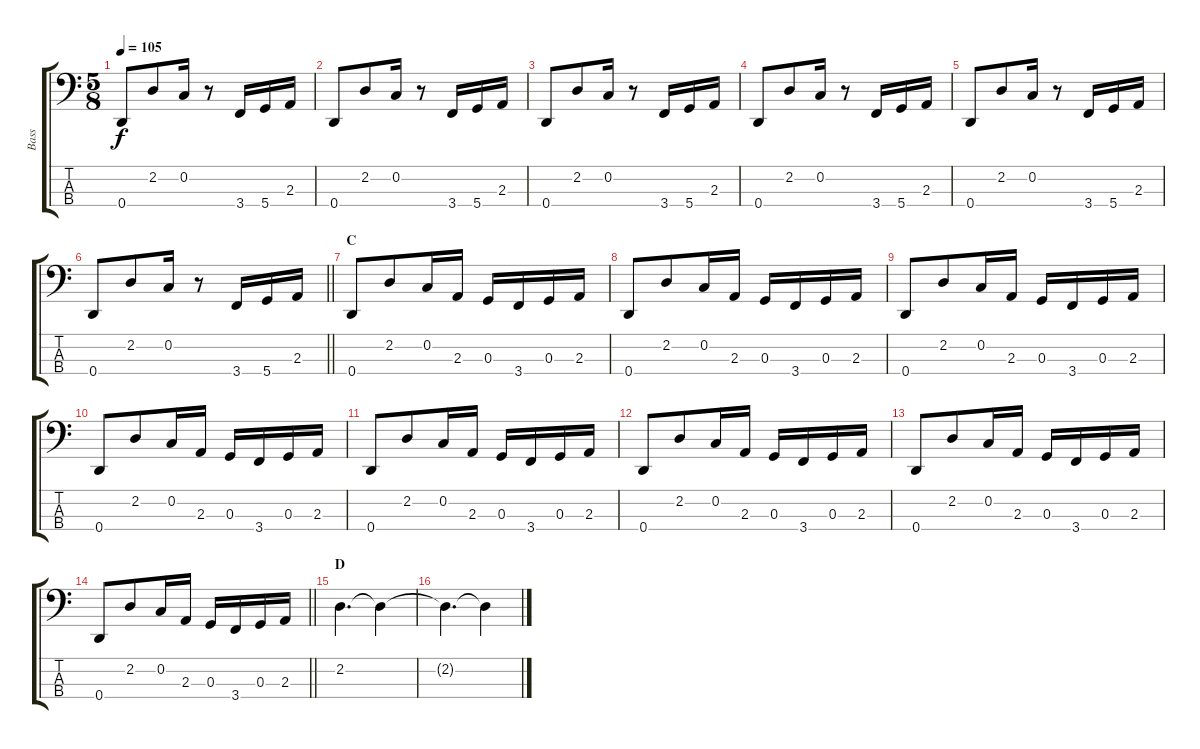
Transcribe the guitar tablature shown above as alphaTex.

\track ("Bass" "Bass") {instrument electricbassfinger}
\staff {score tabs}
\tuning (F2 C2 G1 D1) {hide}
\ts (5 8)
\tempo 105
\clef f4
\ks aminor
0.4.8{dy f} 2.2.8 0.2.16 r.8 3.4.16 5.4.16 2.3.16 |
0.4.8 2.2.8 0.2.16 r.8 3.4.16 5.4.16 2.3.16 |
0.4.8 2.2.8 0.2.16 r.8 3.4.16 5.4.16 2.3.16 |
0.4.8 2.2.8 0.2.16 r.8 3.4.16 5.4.16 2.3.16 |
0.4.8 2.2.8 0.2.16 r.8 3.4.16 5.4.16 2.3.16 |
\barLineRight lightlight
0.4.8 2.2.8 0.2.16 r.8 3.4.16 5.4.16 2.3.16 |
\section ("" "C")
0.4.8 2.2.8 0.2.16 2.3.16 0.3.16 3.4.16 0.3.16 2.3.16 |
0.4.8 2.2.8 0.2.16 2.3.16 0.3.16 3.4.16 0.3.16 2.3.16 |
0.4.8 2.2.8 0.2.16 2.3.16 0.3.16 3.4.16 0.3.16 2.3.16 |
0.4.8 2.2.8 0.2.16 2.3.16 0.3.16 3.4.16 0.3.16 2.3.16 |
0.4.8 2.2.8 0.2.16 2.3.16 0.3.16 3.4.16 0.3.16 2.3.16 |
0.4.8 2.2.8 0.2.16 2.3.16 0.3.16 3.4.16 0.3.16 2.3.16 |
0.4.8 2.2.8 0.2.16 2.3.16 0.3.16 3.4.16 0.3.16 2.3.16 |
\barLineRight lightlight
0.4.8 2.2.8 0.2.16 2.3.16 0.3.16 3.4.16 0.3.16 2.3.16 |
\section ("" "D")
2.2.4{d} 2.2{t}.4 |
2.2{t}.4{d} 2.2{t}.4
